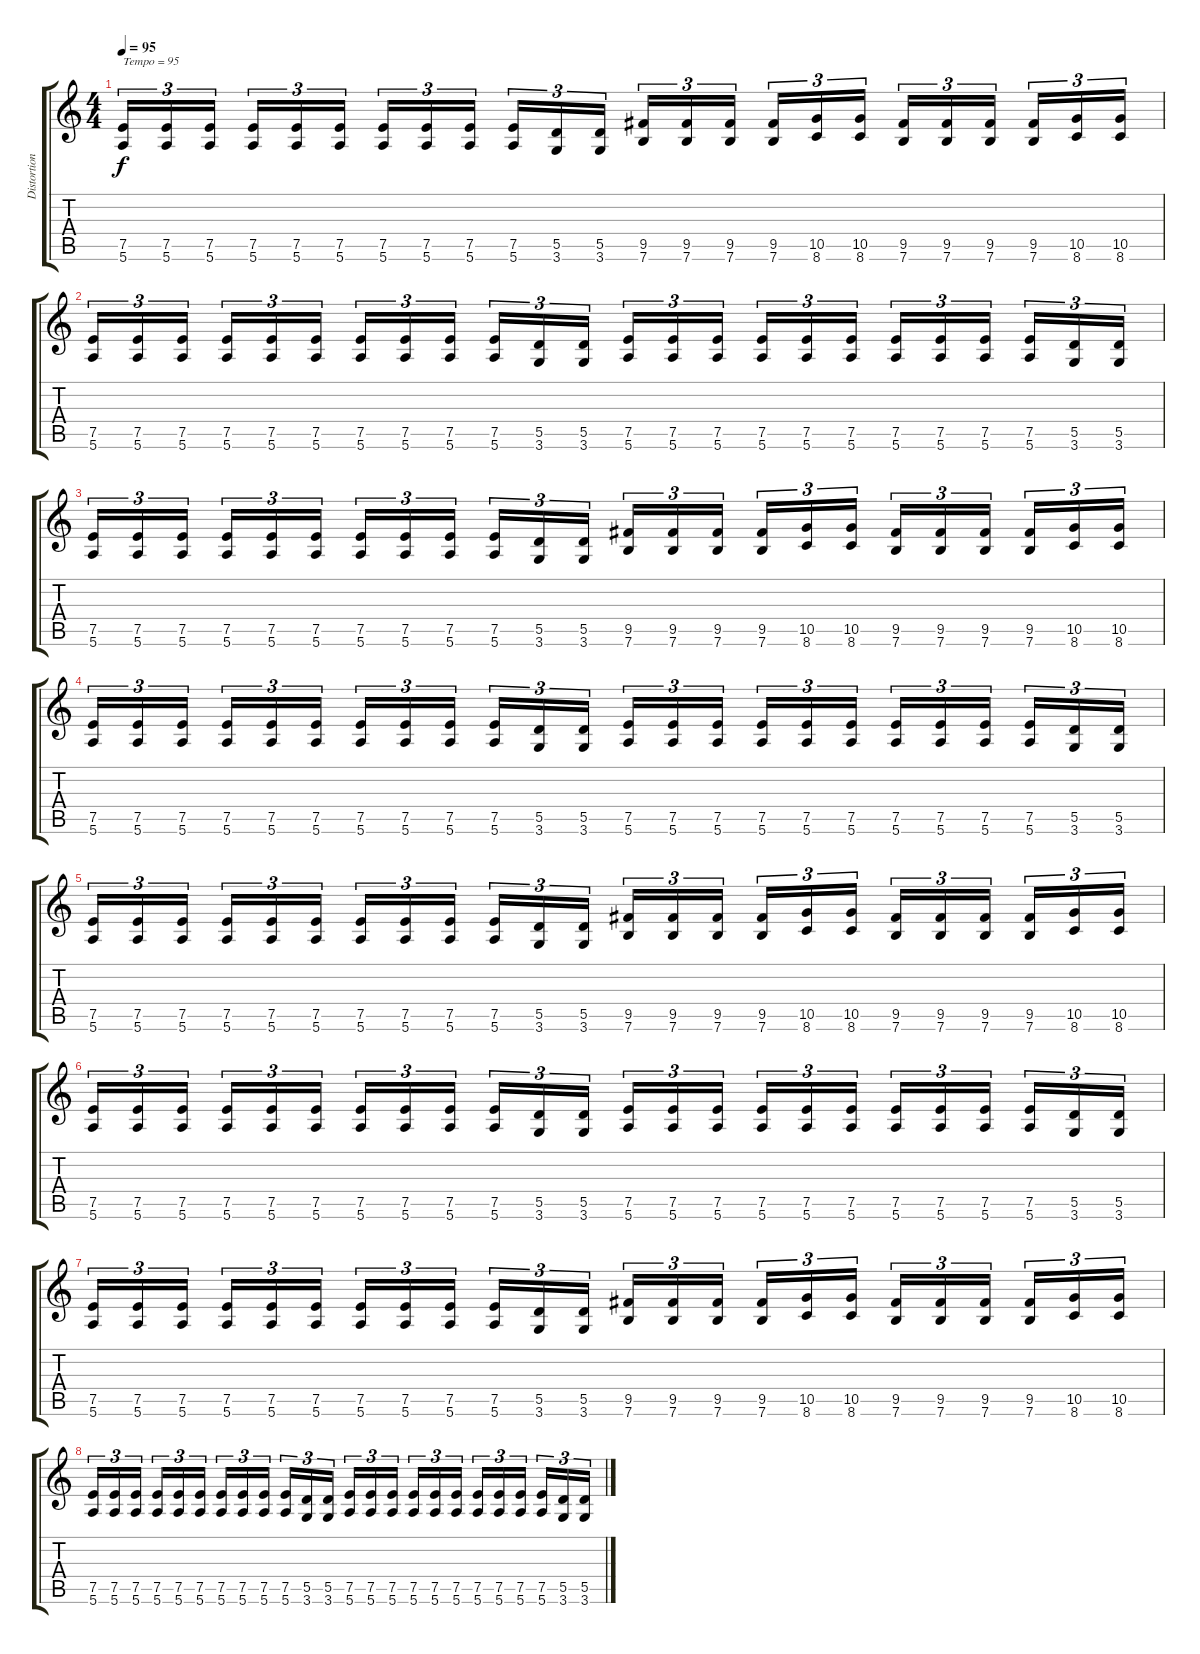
\track ("Distortion guitar 1" "Distortion") {instrument distortionguitar}
\staff {score tabs}
\tuning (E4 B3 G3 D3 A2 E2) {hide}
\ts (4 4)
\tempo 95
\clef g2
\ks c
(7.5 5.6).16{tu (3 2) txt "Tempo = 95" dy f volume 16} (7.5 5.6).16{tu (3 2)} (7.5 5.6).16{tu (3 2)} (7.5 5.6).16{tu (3 2)} (7.5 5.6).16{tu (3 2)} (7.5 5.6).16{tu (3 2)} (7.5 5.6).16{tu (3 2)} (7.5 5.6).16{tu (3 2)} (7.5 5.6).16{tu (3 2)} (7.5 5.6).16{tu (3 2)} (5.5 3.6).16{tu (3 2)} (5.5 3.6).16{tu (3 2)} (9.5 7.6).16{tu (3 2)} (9.5 7.6).16{tu (3 2)} (9.5 7.6).16{tu (3 2)} (9.5 7.6).16{tu (3 2)} (10.5 8.6).16{tu (3 2)} (10.5 8.6).16{tu (3 2)} (9.5 7.6).16{tu (3 2)} (9.5 7.6).16{tu (3 2)} (9.5 7.6).16{tu (3 2)} (9.5 7.6).16{tu (3 2)} (10.5 8.6).16{tu (3 2)} (10.5 8.6).16{tu (3 2)} |
(7.5 5.6).16{tu (3 2)} (7.5 5.6).16{tu (3 2)} (7.5 5.6).16{tu (3 2)} (7.5 5.6).16{tu (3 2)} (7.5 5.6).16{tu (3 2)} (7.5 5.6).16{tu (3 2)} (7.5 5.6).16{tu (3 2)} (7.5 5.6).16{tu (3 2)} (7.5 5.6).16{tu (3 2)} (7.5 5.6).16{tu (3 2)} (5.5 3.6).16{tu (3 2)} (5.5 3.6).16{tu (3 2)} (7.5 5.6).16{tu (3 2)} (7.5 5.6).16{tu (3 2)} (7.5 5.6).16{tu (3 2)} (7.5 5.6).16{tu (3 2)} (7.5 5.6).16{tu (3 2)} (7.5 5.6).16{tu (3 2)} (7.5 5.6).16{tu (3 2)} (7.5 5.6).16{tu (3 2)} (7.5 5.6).16{tu (3 2)} (7.5 5.6).16{tu (3 2)} (5.5 3.6).16{tu (3 2)} (5.5 3.6).16{tu (3 2)} |
(7.5 5.6).16{tu (3 2)} (7.5 5.6).16{tu (3 2)} (7.5 5.6).16{tu (3 2)} (7.5 5.6).16{tu (3 2)} (7.5 5.6).16{tu (3 2)} (7.5 5.6).16{tu (3 2)} (7.5 5.6).16{tu (3 2)} (7.5 5.6).16{tu (3 2)} (7.5 5.6).16{tu (3 2)} (7.5 5.6).16{tu (3 2)} (5.5 3.6).16{tu (3 2)} (5.5 3.6).16{tu (3 2)} (9.5 7.6).16{tu (3 2)} (9.5 7.6).16{tu (3 2)} (9.5 7.6).16{tu (3 2)} (9.5 7.6).16{tu (3 2)} (10.5 8.6).16{tu (3 2)} (10.5 8.6).16{tu (3 2)} (9.5 7.6).16{tu (3 2)} (9.5 7.6).16{tu (3 2)} (9.5 7.6).16{tu (3 2)} (9.5 7.6).16{tu (3 2)} (10.5 8.6).16{tu (3 2)} (10.5 8.6).16{tu (3 2)} |
(7.5 5.6).16{tu (3 2)} (7.5 5.6).16{tu (3 2)} (7.5 5.6).16{tu (3 2)} (7.5 5.6).16{tu (3 2)} (7.5 5.6).16{tu (3 2)} (7.5 5.6).16{tu (3 2)} (7.5 5.6).16{tu (3 2)} (7.5 5.6).16{tu (3 2)} (7.5 5.6).16{tu (3 2)} (7.5 5.6).16{tu (3 2)} (5.5 3.6).16{tu (3 2)} (5.5 3.6).16{tu (3 2)} (7.5 5.6).16{tu (3 2)} (7.5 5.6).16{tu (3 2)} (7.5 5.6).16{tu (3 2)} (7.5 5.6).16{tu (3 2)} (7.5 5.6).16{tu (3 2)} (7.5 5.6).16{tu (3 2)} (7.5 5.6).16{tu (3 2)} (7.5 5.6).16{tu (3 2)} (7.5 5.6).16{tu (3 2)} (7.5 5.6).16{tu (3 2)} (5.5 3.6).16{tu (3 2)} (5.5 3.6).16{tu (3 2)} |
(7.5 5.6).16{tu (3 2)} (7.5 5.6).16{tu (3 2)} (7.5 5.6).16{tu (3 2)} (7.5 5.6).16{tu (3 2)} (7.5 5.6).16{tu (3 2)} (7.5 5.6).16{tu (3 2)} (7.5 5.6).16{tu (3 2)} (7.5 5.6).16{tu (3 2)} (7.5 5.6).16{tu (3 2)} (7.5 5.6).16{tu (3 2)} (5.5 3.6).16{tu (3 2)} (5.5 3.6).16{tu (3 2)} (9.5 7.6).16{tu (3 2)} (9.5 7.6).16{tu (3 2)} (9.5 7.6).16{tu (3 2)} (9.5 7.6).16{tu (3 2)} (10.5 8.6).16{tu (3 2)} (10.5 8.6).16{tu (3 2)} (9.5 7.6).16{tu (3 2)} (9.5 7.6).16{tu (3 2)} (9.5 7.6).16{tu (3 2)} (9.5 7.6).16{tu (3 2)} (10.5 8.6).16{tu (3 2)} (10.5 8.6).16{tu (3 2)} |
(7.5 5.6).16{tu (3 2)} (7.5 5.6).16{tu (3 2)} (7.5 5.6).16{tu (3 2)} (7.5 5.6).16{tu (3 2)} (7.5 5.6).16{tu (3 2)} (7.5 5.6).16{tu (3 2)} (7.5 5.6).16{tu (3 2)} (7.5 5.6).16{tu (3 2)} (7.5 5.6).16{tu (3 2)} (7.5 5.6).16{tu (3 2)} (5.5 3.6).16{tu (3 2)} (5.5 3.6).16{tu (3 2)} (7.5 5.6).16{tu (3 2)} (7.5 5.6).16{tu (3 2)} (7.5 5.6).16{tu (3 2)} (7.5 5.6).16{tu (3 2)} (7.5 5.6).16{tu (3 2)} (7.5 5.6).16{tu (3 2)} (7.5 5.6).16{tu (3 2)} (7.5 5.6).16{tu (3 2)} (7.5 5.6).16{tu (3 2)} (7.5 5.6).16{tu (3 2)} (5.5 3.6).16{tu (3 2)} (5.5 3.6).16{tu (3 2)} |
(7.5 5.6).16{tu (3 2)} (7.5 5.6).16{tu (3 2)} (7.5 5.6).16{tu (3 2)} (7.5 5.6).16{tu (3 2)} (7.5 5.6).16{tu (3 2)} (7.5 5.6).16{tu (3 2)} (7.5 5.6).16{tu (3 2)} (7.5 5.6).16{tu (3 2)} (7.5 5.6).16{tu (3 2)} (7.5 5.6).16{tu (3 2)} (5.5 3.6).16{tu (3 2)} (5.5 3.6).16{tu (3 2)} (9.5 7.6).16{tu (3 2)} (9.5 7.6).16{tu (3 2)} (9.5 7.6).16{tu (3 2)} (9.5 7.6).16{tu (3 2)} (10.5 8.6).16{tu (3 2)} (10.5 8.6).16{tu (3 2)} (9.5 7.6).16{tu (3 2)} (9.5 7.6).16{tu (3 2)} (9.5 7.6).16{tu (3 2)} (9.5 7.6).16{tu (3 2)} (10.5 8.6).16{tu (3 2)} (10.5 8.6).16{tu (3 2)} |
(7.5 5.6).16{tu (3 2)} (7.5 5.6).16{tu (3 2)} (7.5 5.6).16{tu (3 2)} (7.5 5.6).16{tu (3 2)} (7.5 5.6).16{tu (3 2)} (7.5 5.6).16{tu (3 2)} (7.5 5.6).16{tu (3 2)} (7.5 5.6).16{tu (3 2)} (7.5 5.6).16{tu (3 2)} (7.5 5.6).16{tu (3 2)} (5.5 3.6).16{tu (3 2)} (5.5 3.6).16{tu (3 2)} (7.5 5.6).16{tu (3 2)} (7.5 5.6).16{tu (3 2)} (7.5 5.6).16{tu (3 2)} (7.5 5.6).16{tu (3 2)} (7.5 5.6).16{tu (3 2)} (7.5 5.6).16{tu (3 2)} (7.5 5.6).16{tu (3 2)} (7.5 5.6).16{tu (3 2)} (7.5 5.6).16{tu (3 2)} (7.5 5.6).16{tu (3 2)} (5.5 3.6).16{tu (3 2)} (5.5 3.6).16{tu (3 2)}
